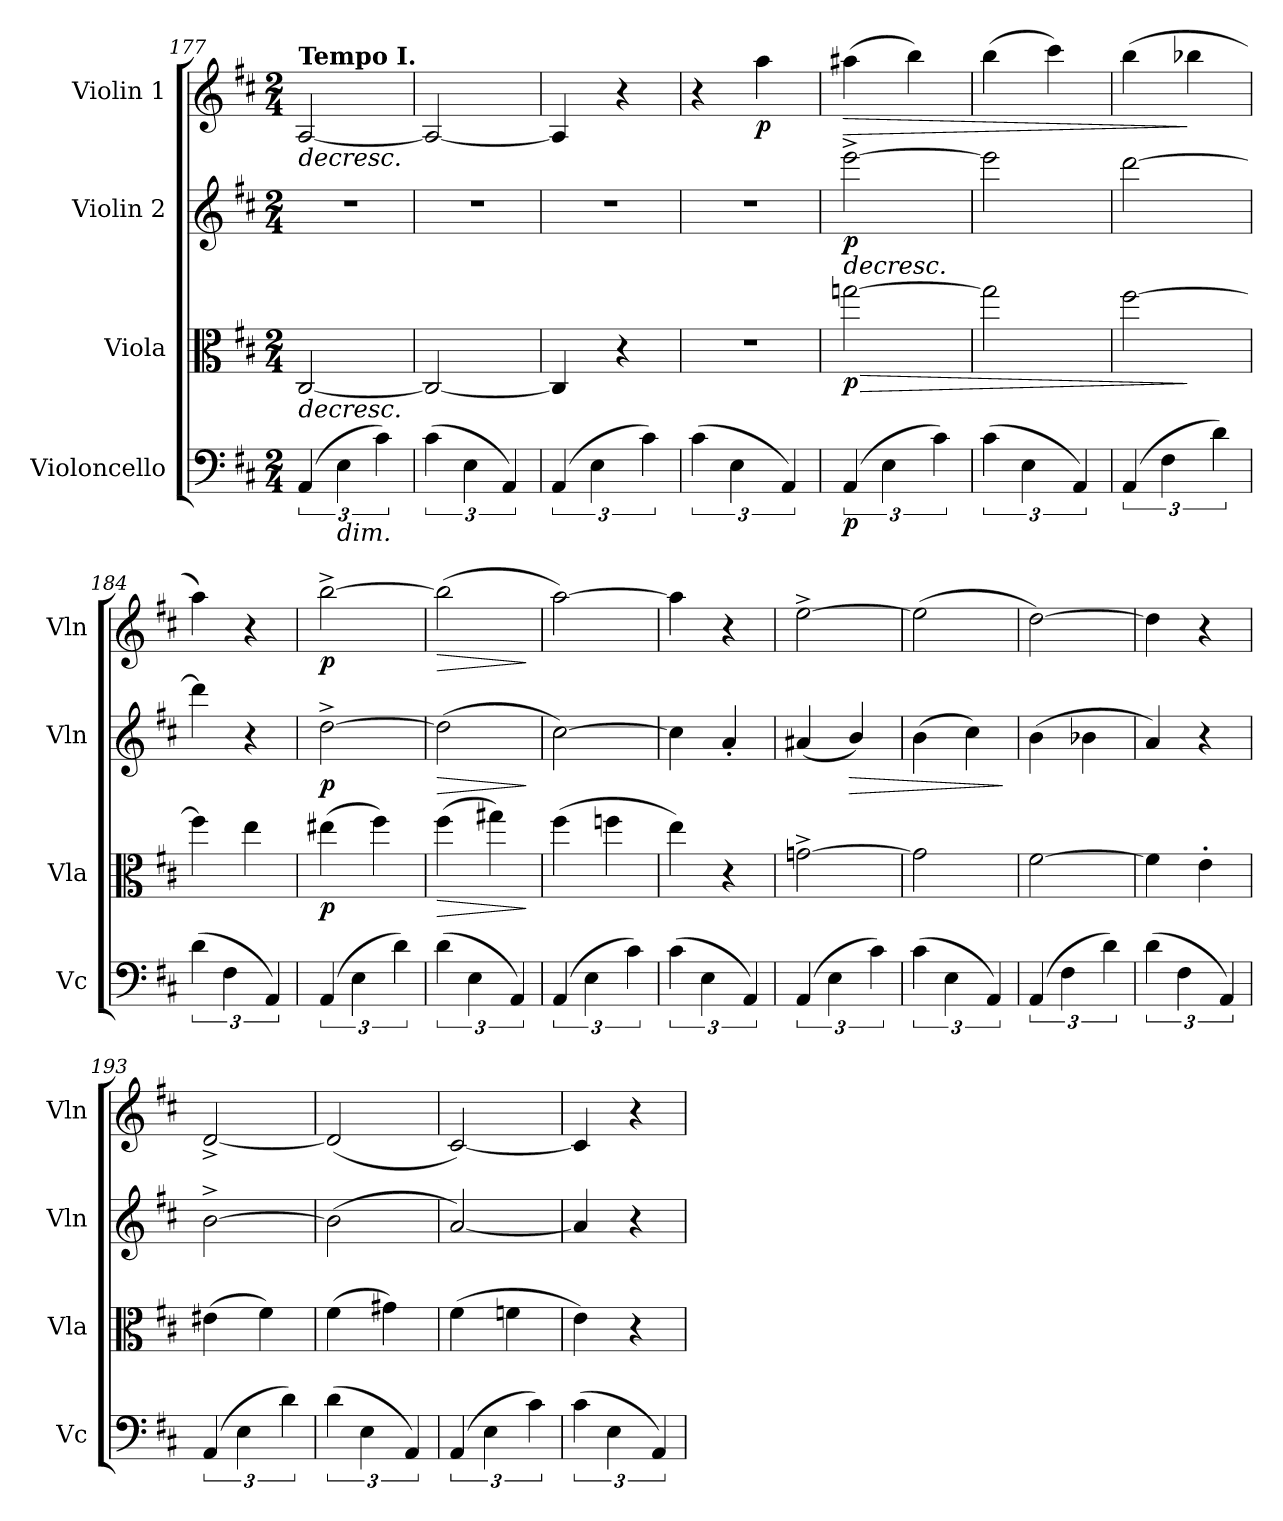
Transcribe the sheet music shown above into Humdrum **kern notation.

**kern	**dynam	**kern	**dynam	**kern	**dynam	**kern	**dynam
*part4	*part4	*part3	*part3	*part2	*part2	*part1	*part1
*staff4	*staff4	*staff3	*staff3	*staff2	*staff2	*staff1	*staff1
*I"Violoncello	*	*I"Viola	*	*I"Violin 2	*	*I"Violin 1	*
*I'Vc	*	*I'Vla	*	*I'Vln	*	*I'Vln	*
*clefF4	*	*clefC3	*	*clefG2	*	*clefG2	*
*k[f#c#]	*	*k[f#c#]	*	*k[f#c#]	*	*k[f#c#]	*
*M2/4	*	*M2/4	*	*M2/4	*	*M2/4	*
=177	=177	=177	=177	=177	=177	=177	=177
!	!	!	!	!	!	!LO:TX:a:B:t=Tempo I.	!
!	!	!	!LO:HP:b	!	!	!	!LO:HP:b
(6AA/	.	[2C#/	>	2r	.	[2A/	>
!LO:TX:b:i:t=dim.	!	!	!	!	!	!	!
6E\	.	.	.	.	.	.	.
6c#\)	.	.	.	.	.	.	.
=178	=178	=178	=178	=178	=178	=178	=178
(6c#\	.	2C#/_	.	2r	.	2A/_	.
6E\	.	.	.	.	.	.	.
6AA/)	.	.	.	.	.	.	.
=179	=179	=179	=179	=179	=179	=179	=179
(6AA/	.	4C#/]	.	2r	.	4A/]	.
6E\	.	.	.	.	.	.	.
.	.	4r	.	.	.	4r	.
6c#\)	.	.	.	.	.	.	.
=180	=180	=180	=180	=180	=180	=180	=180
(6c#\	.	2r	.	2r	.	4r	.
6E\	.	.	.	.	.	.	.
!	!	!	!	!	!	!	!LO:DY:b
.	.	.	.	.	.	4aa\	p
6AA/)	.	.	.	.	.	.	.
=181	=181	=181	=181	=181	=181	=181	=181
!	!LO:DY:b	!	!LO:HP:b	!	!LO:HP:b	!	!LO:HP:b
!	!	!	!LO:DY:n=1:b	!	!LO:DY:n=1:b	!	!
(6AA/	p	[2ggn\	> p	[2eee^\	> p	(4aa#X\	>
6E\	.	.	.	.	.	.	.
.	.	.	.	.	.	4bb\)	.
6c#\)	.	.	.	.	.	.	.
=182	=182	=182	=182	=182	=182	=182	=182
(6c#\	.	2gg\]	.	2eee\]	.	(4bb\	.
6E\	.	.	.	.	.	.	.
.	.	.	.	.	.	4ccc#\)	.
6AA/)	.	.	.	.	.	.	.
!!LO:LB:g=z
=183	=183	=183	=183	=183	=183	=183	=183
*	*	*^	*	*^	*	*	*
(6AA/	.	[2ff#\	4ryy	.	[2ddd\	4ryy	.	(4bb\	.
6F#\	.	.	.	.	.	.	.	.	.
.	.	.	4ryy	]	.	4ryy	.	4bb-X\	]
6d\)	.	.	.	.	.	.	.	.	.
*	*	*v	*v	*	*	*	*	*	*
*	*	*	*	*v	*v	*	*	*
=184	=184	=184	=184	=184	=184	=184	=184
(6d\	.	4ff#\]	.	4ddd\]	.	4aa\)	.
6F#\	.	.	.	.	.	.	.
.	.	4ee\	.	4r	.	4r	.
6AA/)	.	.	.	.	.	.	.
=185	=185	=185	=185	=185	=185	=185	=185
!	!	!	!LO:DY:b	!	!LO:DY:b	!	!LO:DY:b
(6AA/	.	(4ee#X\	p	[2dd^\	p	[2bb^\	p
6E\	.	.	.	.	.	.	.
.	.	4ff#\)	.	.	.	.	.
6d\)	.	.	.	.	.	.	.
=186	=186	=186	=186	=186	=186	=186	=186
!	!	!	!LO:HP:b	!	!LO:HP:b	!	!LO:HP:b
(6d\	.	(4ff#\	>	(2dd\]	>	(2bb\]	>
6E\	.	.	.	.	.	.	.
.	.	4gg#X\)	.	.	.	.	.
6AA/)	.	.	.	.	.	.	.
.	.	.	]	.	]	.	]
=187	=187	=187	=187	=187	=187	=187	=187
(6AA/	.	(4ff#\	.	[2cc#\)	.	[2aa\)	.
6E\	.	.	.	.	.	.	.
.	.	4ffn\	.	.	.	.	.
6c#\)	.	.	.	.	.	.	.
=188	=188	=188	=188	=188	=188	=188	=188
(6c#\	.	4ee\)	.	4cc#\]	.	4aa\]	.
6E\	.	.	.	.	.	.	.
.	.	4r	.	4a'/	.	4r	.
6AA/)	.	.	.	.	.	.	.
=189	=189	=189	=189	=189	=189	=189	=189
(6AA/	.	[2gn^\	.	(4a#X/	.	[2ee^\	.
6E\	.	.	.	.	.	.	.
!	!	!	!	!	!LO:HP:b	!	!
.	.	.	.	4b/)	>	.	.
6c#\)	.	.	.	.	.	.	.
=190	=190	=190	=190	=190	=190	=190	=190
(6c#\	.	2g\]	.	(4b\	.	(2ee\]	.
6E\	.	.	.	.	.	.	.
.	.	.	.	4cc#\)	.	.	.
6AA/)	.	.	.	.	.	.	.
.	.	.	.	.	]	.	.
=191	=191	=191	=191	=191	=191	=191	=191
(6AA/	.	[2f#\	.	(4b\	.	[2dd\)	.
6F#\	.	.	.	.	.	.	.
.	.	.	.	4b-X\	.	.	.
6d\)	.	.	.	.	.	.	.
=192	=192	=192	=192	=192	=192	=192	=192
(6d\	.	4f#\]	.	4a/)	.	4dd\]	.
6F#\	.	.	.	.	.	.	.
.	.	4e'\	.	4r	.	4r	.
6AA/)	.	.	.	.	.	.	.
!!LO:LB:g=z
=193	=193	=193	=193	=193	=193	=193	=193
(6AA/	.	(4e#X\	.	[2b^\	.	[2d^>/	.
6E\	.	.	.	.	.	.	.
.	.	4f#\)	.	.	.	.	.
6d\)	.	.	.	.	.	.	.
.	.	.	]	.	]	.	]
=194	=194	=194	=194	=194	=194	=194	=194
(6d\	.	(4f#\	.	(2b\]	.	(2d/]	.
6E\	.	.	.	.	.	.	.
.	.	4g#X\)	.	.	.	.	.
6AA/)	.	.	.	.	.	.	.
=195	=195	=195	=195	=195	=195	=195	=195
(6AA/	.	(4f#\	.	[2a/)	.	[2c#/)	.
6E\	.	.	.	.	.	.	.
.	.	4fn\	.	.	.	.	.
6c#\)	.	.	.	.	.	.	.
=196	=196	=196	=196	=196	=196	=196	=196
(6c#\	.	4e\)	.	4a/]	.	4c#/]	.
6E\	.	.	.	.	.	.	.
.	.	4r	.	4r	.	4r	.
6AA/)	.	.	.	.	.	.	.
=	=	=	=	=	=	=	=
*-	*-	*-	*-	*-	*-	*-	*-
